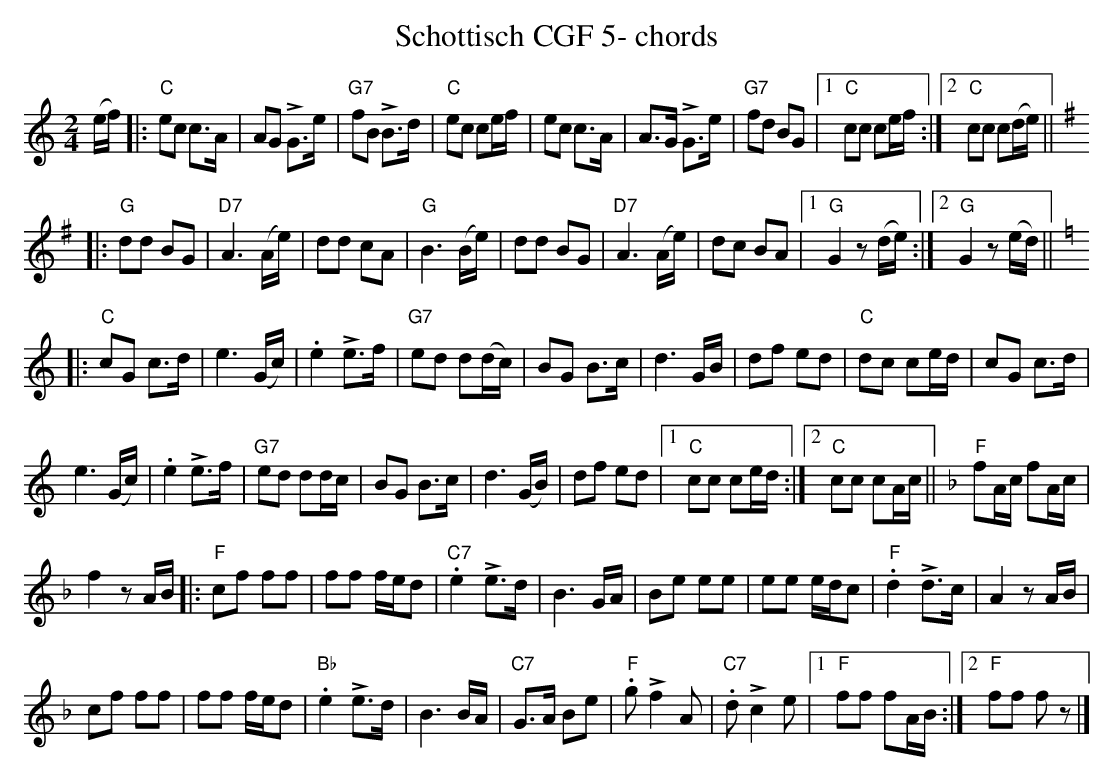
X:1
T:Schottisch CGF 5- chords
M:2/4
L:1/8
K:Cmaj%%MIDI gchordon
(e/2f/2) |: "C"ec c>A | AG !>!G>e | "G7"fB !>!B>d | "C"ec ce/2f/2 | ec c>A | A>G !>!G>e | "G7"fd BG |1 "C"cc ce/2f/2 :|2 "C"cc c(d/2e/2) || [K:Gmaj]
|: "G"dd BG | "D7"A3(A/2e/2) | dd cA | "G"B3 (B/2e/2) | dd BG | "D7"A3 (A/2e/2) | dc BA |1 "G"G2z(d/2e/2) :|2 "G"G2 z(e/2d/2) || [K:Cmaj]
|: "C"cG c>d | e3 (G/2c/2) | .e2 !>!e>f | "G7"ed d(d/2c/2) | BG B>c | d3 G/2B/2 | df ed | "C"dc ce/2d/2 | cG c>d |
e3 (G/2c/2) | .e2 !>!e>f | "G7"ed dd/2c/2 | BG B>c | d3 (G/2B/2) | df ed |1 "C"cc ce/2d/2 :|2 "C"cc cA/2c/2 || [K:Fmaj] "F"fA/2c/2 fA/2c/2 |
f2 zA/2B/2 |: "F"cf ff | ff f/2e/2d | "C7".e2 !>!e>d | B3 G/2A/2 | Be ee | ee e/2d/2c | "F".d2!>!d>c | A2zA/2B/2 |
cf ff | ff f/2e/2d | "Bb".e2 !>!e>d | B3 B/2A/2 | "C7"G>A Be | "F".g!>!f2A | "C7".d!>!c2e |1 "F"ff fA/2B/2 :|2 "F"ff fz |]
